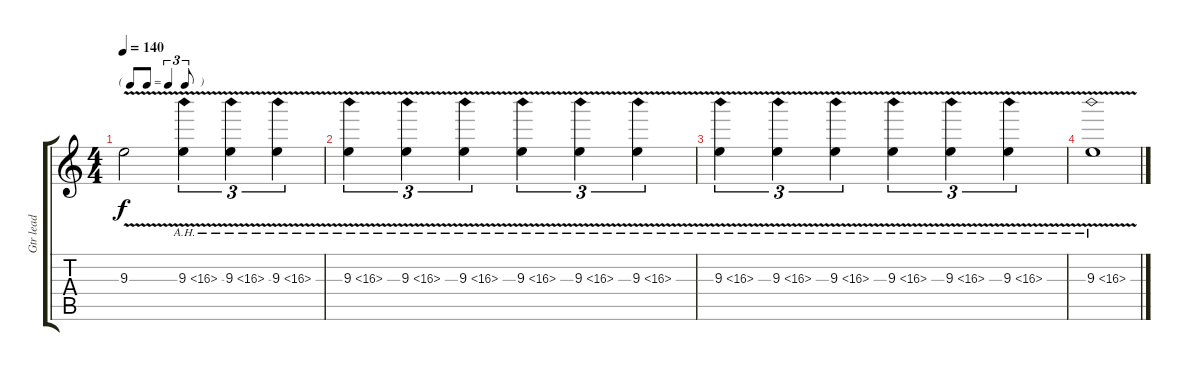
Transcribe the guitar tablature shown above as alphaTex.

\track ("Gtr lead" "Gtr lead") {instrument distortionguitar}
\staff {score tabs}
\tuning (E4 B3 G3 D3 A2 E2) {hide}
\ts (4 4)
\tf triplet8th
\tempo 140
\clef g2
\ks c
9.3{v}.2{dy f} 9.3{ah 7 v}.4{tu (3 2)} 9.3{ah 7 v}.4{tu (3 2)} 9.3{ah 7 v}.4{tu (3 2)} |
9.3{ah 7 v}.4{tu (3 2)} 9.3{ah 7 v}.4{tu (3 2)} 9.3{ah 7 v}.4{tu (3 2)} 9.3{ah 7 v}.4{tu (3 2)} 9.3{ah 7 v}.4{tu (3 2)} 9.3{ah 7 v}.4{tu (3 2)} |
9.3{ah 7 v}.4{tu (3 2)} 9.3{ah 7 v}.4{tu (3 2)} 9.3{ah 7 v}.4{tu (3 2)} 9.3{ah 7 v}.4{tu (3 2)} 9.3{ah 7 v}.4{tu (3 2)} 9.3{ah 7 v}.4{tu (3 2)} |
9.3{ah 7 v}.1
